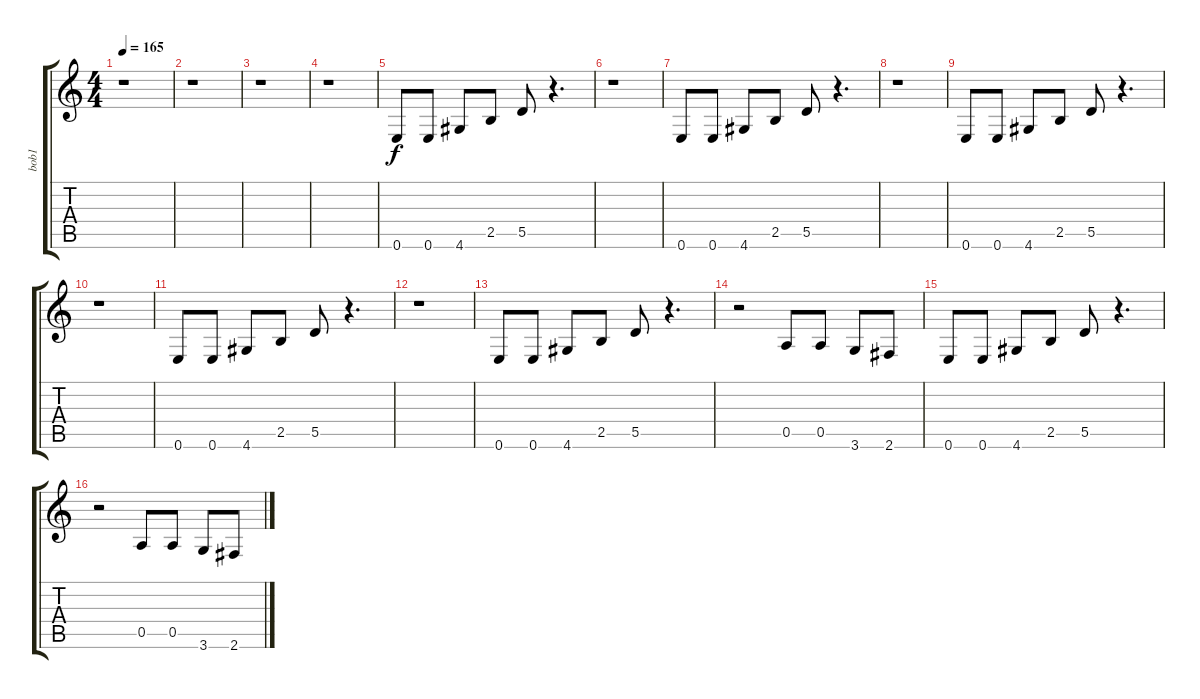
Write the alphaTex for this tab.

\track ("bob1" "bob1") {instrument overdrivenguitar}
\staff {score tabs}
\tuning (E4 B3 G3 D3 A2 E2) {hide}
\ts (4 4)
\tempo 165
\clef g2
\ks c
r.1{dy f instrument overdrivenguitar} |
r.1 |
r.1 |
r.1 |
0.6.8 0.6.8 4.6.8 2.5.8 5.5.8 r.4{d} |
r.1 |
0.6.8 0.6.8 4.6.8 2.5.8 5.5.8 r.4{d} |
r.1 |
0.6.8 0.6.8 4.6.8 2.5.8 5.5.8 r.4{d} |
r.1 |
0.6.8 0.6.8 4.6.8 2.5.8 5.5.8 r.4{d} |
r.1 |
0.6.8 0.6.8 4.6.8 2.5.8 5.5.8 r.4{d} |
r.2 0.5.8 0.5.8 3.6.8 2.6.8 |
0.6.8 0.6.8 4.6.8 2.5.8 5.5.8 r.4{d} |
r.2 0.5.8 0.5.8 3.6.8 2.6.8
